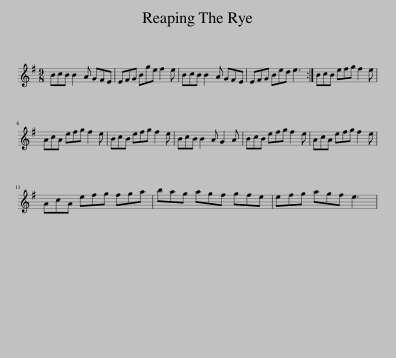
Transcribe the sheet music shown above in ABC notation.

X:1
L:1/8
M:9/8
I:linebreak $
K:Emin
V:1 treble
V:1
 BcB B2 A GFE | EFG Bge f2 e | BcB B2 A GFE | EFG Bed e3 :| BcB efg f2 e |$ %5
 AcA efg f2 e | BcB efg f2 e | BcB B2 A G2 A | BcB efg f2 e | AcA efg f2 e |$ %10
 AcA efg fga | bag agf gfe | efg agf e3 | %13
